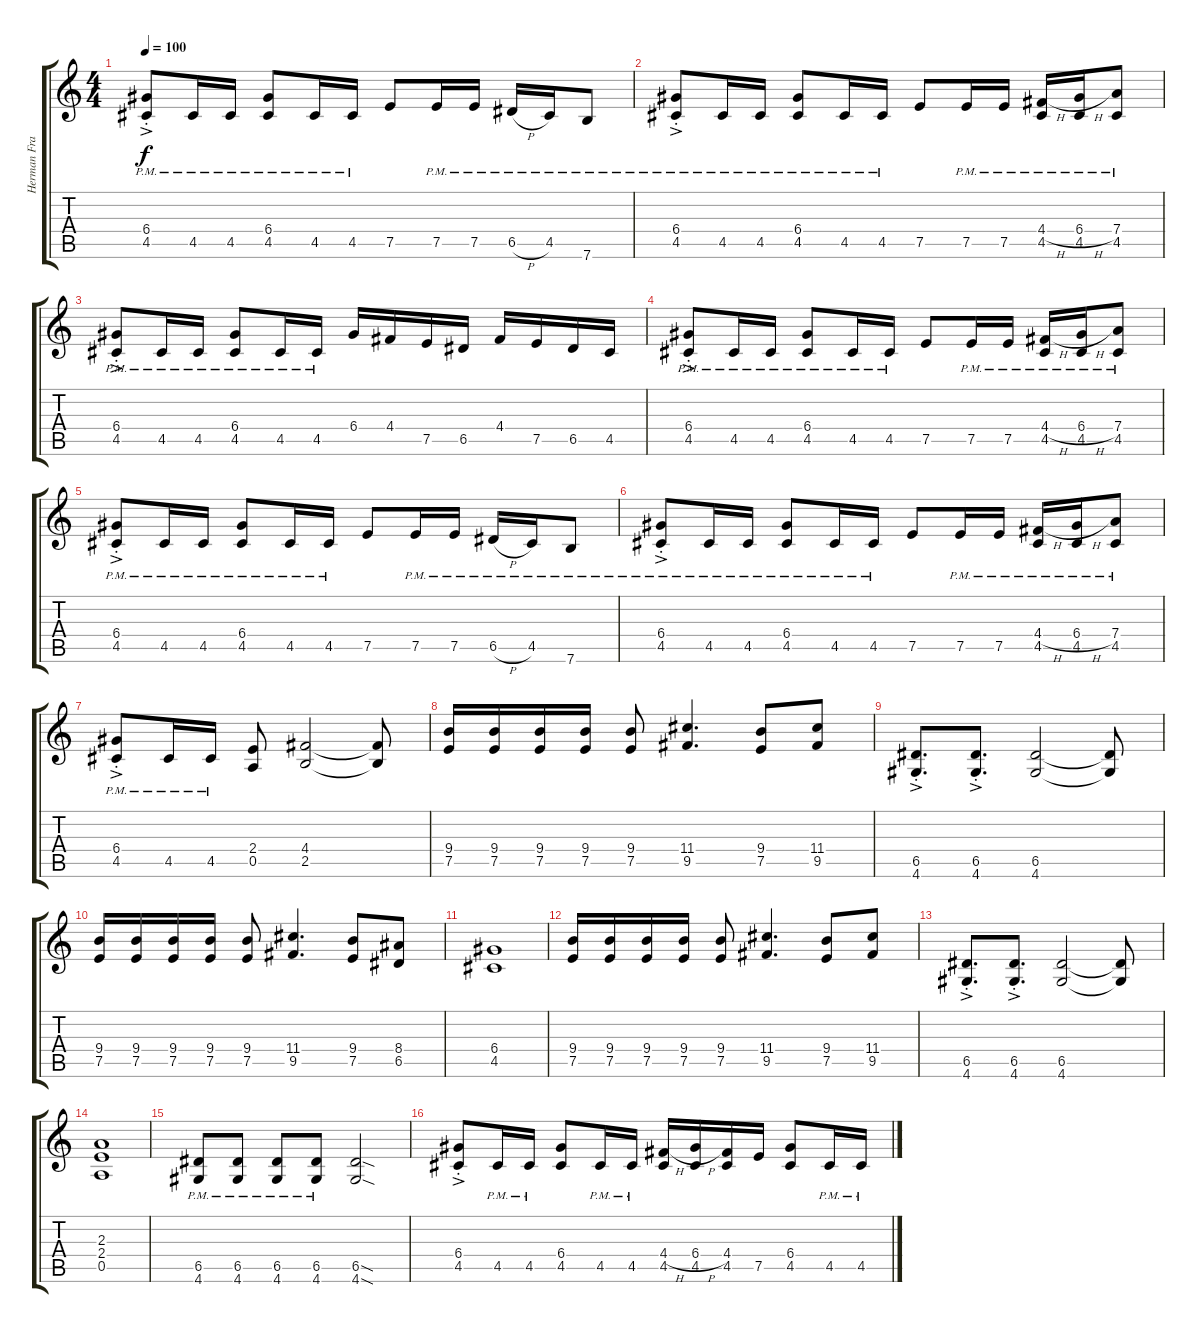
\track ("Herman Frank" "Herman Fra") {instrument distortionguitar}
\staff {score tabs}
\tuning (E4 B3 G3 D3 A2 E2) {hide}
\ts (4 4)
\tempo 100
\clef g2
\ks c
(6.4{ac pm st} 4.5{pm}).8{dy f} 4.5{pm}.16 4.5{pm}.16 (6.4{pm} 4.5{pm}).8 4.5{pm}.16 4.5{pm}.16 7.5.8 7.5{pm}.16 7.5{pm}.16 6.5{h pm}.16 4.5{pm}.16 7.6{pm}.8 |
(6.4{ac pm st} 4.5{pm}).8 4.5{pm}.16 4.5{pm}.16 (6.4{pm} 4.5{pm}).8 4.5{pm}.16 4.5{pm}.16 7.5.8 7.5{pm}.16 7.5{pm}.16 (4.4{h pm} 4.5{pm}).16 (6.4{h pm} 4.5{pm}).16 (7.4{pm} 4.5{pm}).8 |
(6.4{ac pm st} 4.5{pm}).8 4.5{pm}.16 4.5{pm}.16 (6.4{pm} 4.5{pm}).8 4.5{pm}.16 4.5{pm}.16 6.4.16 4.4.16 7.5.16 6.5.16 4.4.16 7.5.16 6.5.16 4.5.16 |
(6.4{ac pm st} 4.5{pm}).8 4.5{pm}.16 4.5{pm}.16 (6.4{pm} 4.5{pm}).8 4.5{pm}.16 4.5{pm}.16 7.5.8 7.5{pm}.16 7.5{pm}.16 (4.4{h pm} 4.5{pm}).16 (6.4{h pm} 4.5{pm}).16 (7.4{pm} 4.5{pm}).8 |
(6.4{ac pm st} 4.5{pm}).8 4.5{pm}.16 4.5{pm}.16 (6.4{pm} 4.5{pm}).8 4.5{pm}.16 4.5{pm}.16 7.5.8 7.5{pm}.16 7.5{pm}.16 6.5{h pm}.16 4.5{pm}.16 7.6{pm}.8 |
(6.4{ac pm st} 4.5{pm}).8 4.5{pm}.16 4.5{pm}.16 (6.4{pm} 4.5{pm}).8 4.5{pm}.16 4.5{pm}.16 7.5.8 7.5{pm}.16 7.5{pm}.16 (4.4{h pm} 4.5{pm}).16 (6.4{h pm} 4.5{pm}).16 (7.4{pm} 4.5{pm}).8 |
(6.4{ac pm st} 4.5{pm}).8 4.5{pm}.16 4.5{pm}.16 (2.4 0.5).8 (4.4 2.5).2 (4.4{t} 2.5{t}).8 |
(9.4 7.5).16 (9.4 7.5).16 (9.4 7.5).16 (9.4 7.5).16 (9.4 7.5).8 (11.4 9.5).4{d} (9.4 7.5).8 (11.4 9.5).8 |
(6.5{ac st} 4.6{ac st}).8{d} (6.5{ac st} 4.6{ac st}).8{d} (6.5 4.6).2 (6.5{t} 4.6{t}).8 |
(9.4 7.5).16 (9.4 7.5).16 (9.4 7.5).16 (9.4 7.5).16 (9.4 7.5).8 (11.4 9.5).4{d} (9.4 7.5).8 (8.4 6.5).8 |
(6.4 4.5).1 |
(9.4 7.5).16 (9.4 7.5).16 (9.4 7.5).16 (9.4 7.5).16 (9.4 7.5).8 (11.4 9.5).4{d} (9.4 7.5).8 (11.4 9.5).8 |
(6.5{ac st} 4.6{ac st}).8{d} (6.5{ac st} 4.6{ac st}).8{d} (6.5 4.6).2 (6.5{t} 4.6{t}).8 |
(2.3 2.4 0.5).1 |
(6.5{pm} 4.6{pm}).8 (6.5{pm} 4.6{pm}).8 (6.5{pm} 4.6{pm}).8 (6.5{pm} 4.6{pm}).8 (6.5{sod} 4.6{sod}).2 |
(6.4{ac st} 4.5).8 4.5{pm}.16 4.5{pm}.16 (6.4 4.5).8 4.5{pm}.16 4.5{pm}.16 (4.4{h} 4.5).16 (6.4{h} 4.5).16 (4.4 4.5).16 7.5.16 (6.4 4.5).8 4.5{pm}.16 4.5{pm}.16
